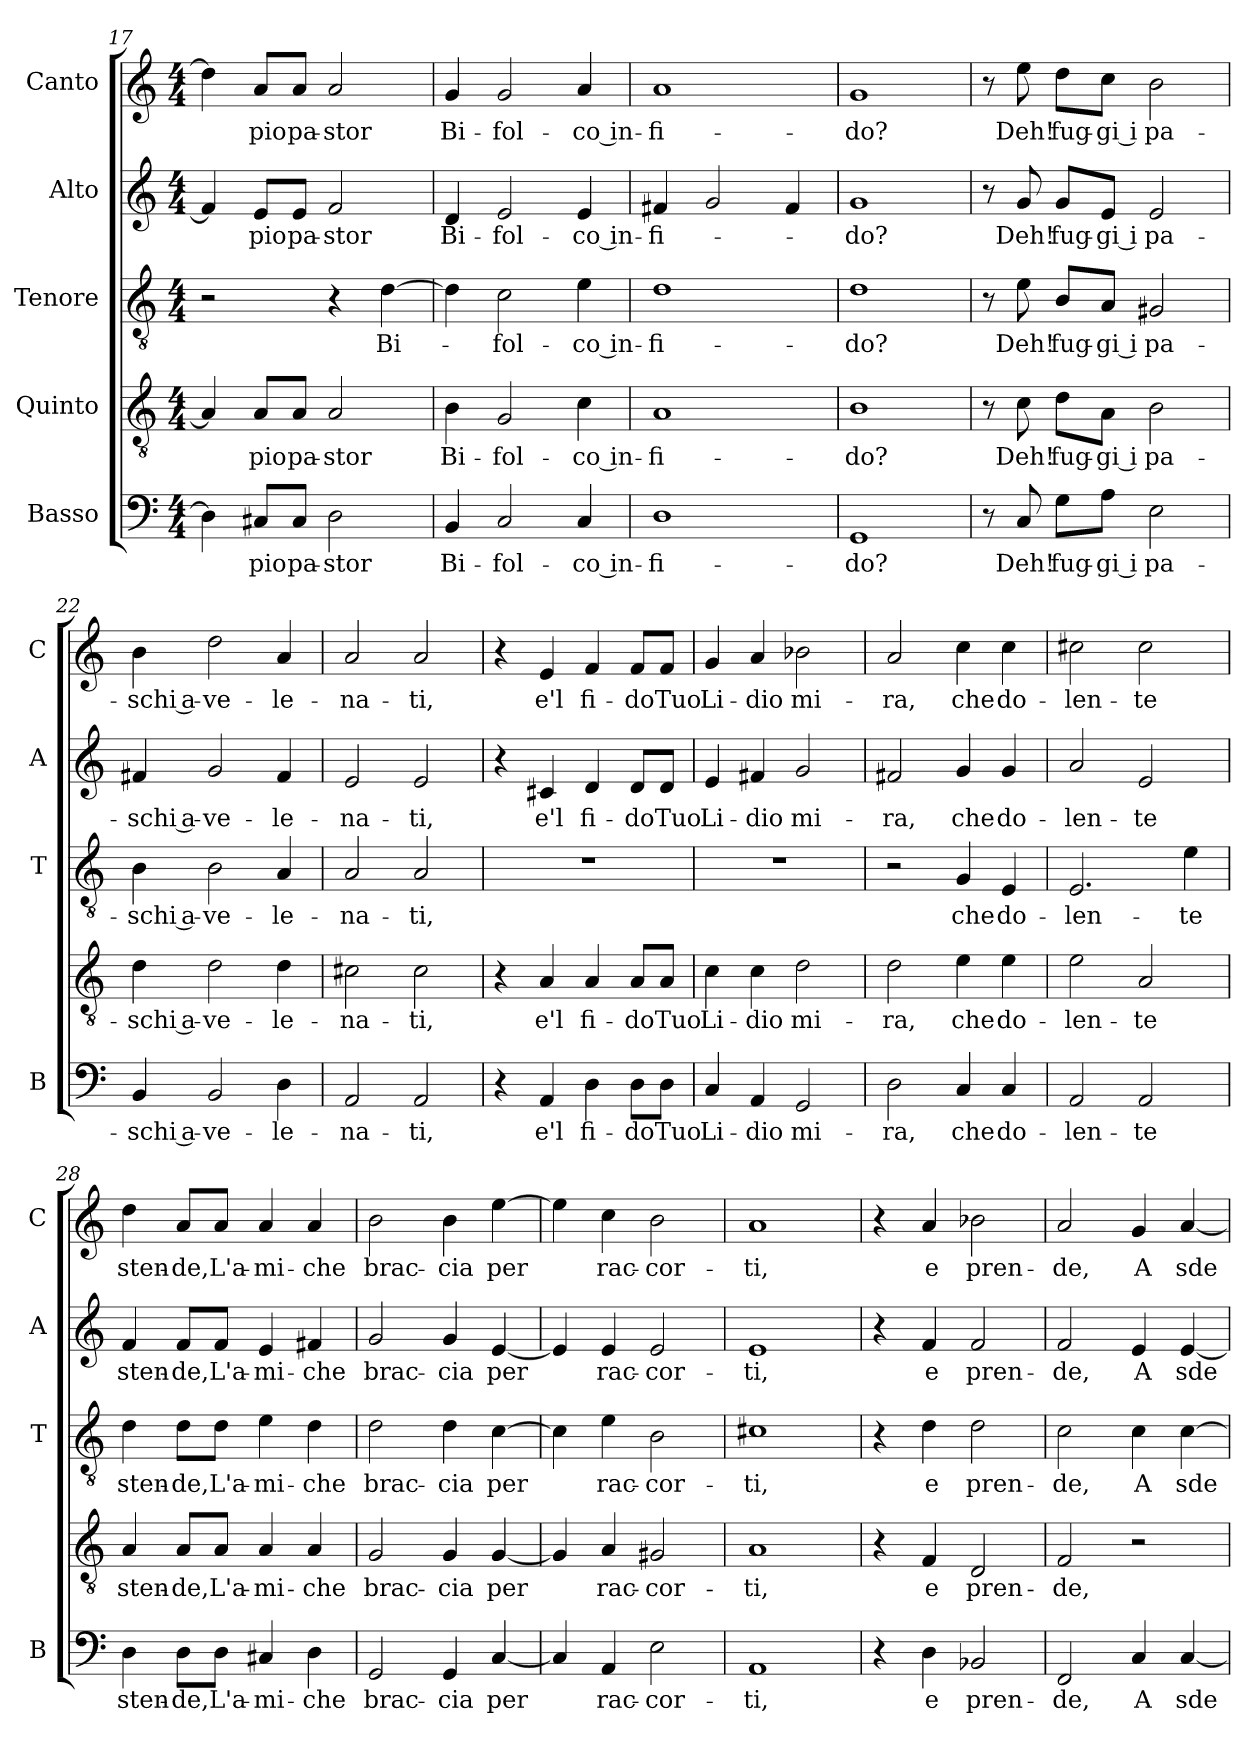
**kern	**text	**kern	**text	**kern	**text	**kern	**text	**kern	**text
*part5	*part5	*part4	*part4	*part3	*part3	*part2	*part2	*part1	*part1
*staff5	*staff5	*staff4	*staff4	*staff3	*staff3	*staff2	*staff2	*staff1	*staff1
*I"Basso	*	*I"Quinto	*	*I"Tenore	*	*I"Alto	*	*I"Canto	*
*I'B	*	*	*	*I'T	*	*I'A	*	*I'C	*
*clefF4	*	*clefGv2	*	*clefGv2	*	*clefG2	*	*clefG2	*
*k[]	*	*k[]	*	*k[]	*	*k[]	*	*k[]	*
*C:	*	*C:	*	*C:	*	*C:	*	*C:	*
*M4/4	*	*M4/4	*	*M4/4	*	*M4/4	*	*M4/4	*
=17	=17	=17	=17	=17	=17	=17	=17	=17	=17
4D\]	.	4A/]	.	2r	.	4f/]	.	4dd\]	.
!	!LO:LY:b	!	!LO:LY:b	!	!	!	!LO:LY:b	!	!LO:LY:b
8C#X/L	-pio	8A/L	-pio	.	.	8e/L	-pio	8a/L	-pio
!	!LO:LY:b	!	!LO:LY:b	!	!	!	!LO:LY:b	!	!LO:LY:b
8C#/J	pa-	8A/J	pa-	.	.	8e/J	pa-	8a/J	pa-
!	!LO:LY:b	!	!LO:LY:b	!	!	!	!LO:LY:b	!	!LO:LY:b
2D\	-stor	2A/	-stor	4r	.	2f/	-stor	2a/	-stor
!	!	!	!	!	!LO:LY:b	!	!	!	!
.	.	.	.	[4d\	Bi-	.	.	.	.
=18	=18	=18	=18	=18	=18	=18	=18	=18	=18
!	!LO:LY:b	!	!LO:LY:b	!	!	!	!LO:LY:b	!	!LO:LY:b
4BB/	Bi-	4B\	Bi-	4d\]	.	4d/	Bi-	4g/	Bi-
!	!LO:LY:b	!	!LO:LY:b	!	!LO:LY:b	!	!LO:LY:b	!	!LO:LY:b
2C/	-fol-	2G/	-fol-	2c\	-fol-	2e/	-fol-	2g/	-fol-
!	!LO:LY:b	!	!LO:LY:b	!	!LO:LY:b	!	!LO:LY:b	!	!LO:LY:b
4C/	-co in-	4c\	-co in-	4e\	-co in-	4e/	-co in-	4a/	-co in-
=19	=19	=19	=19	=19	=19	=19	=19	=19	=19
!	!LO:LY:b	!	!LO:LY:b	!	!LO:LY:b	!	!LO:LY:b	!	!LO:LY:b
1D	-fi-	1A	-fi-	1d	-fi-	4f#X/	-fi-	1a	-fi-
.	.	.	.	.	.	2g/	.	.	.
.	.	.	.	.	.	4f#/	.	.	.
=20	=20	=20	=20	=20	=20	=20	=20	=20	=20
!	!LO:LY:b	!	!LO:LY:b	!	!LO:LY:b	!	!LO:LY:b	!	!LO:LY:b
1GG	-do?	1B	-do?	1d	-do?	1g	-do?	1g	-do?
=21	=21	=21	=21	=21	=21	=21	=21	=21	=21
8r	.	8r	.	8r	.	8r	.	8r	.
!	!LO:LY:b	!	!LO:LY:b	!	!LO:LY:b	!	!LO:LY:b	!	!LO:LY:b
8C/	Deh!	8c\	Deh!	8e\	Deh!	8g/	Deh!	8ee\	Deh!
!	!LO:LY:b	!	!LO:LY:b	!	!LO:LY:b	!	!LO:LY:b	!	!LO:LY:b
8G\L	fug-	8d\L	fug-	8B/L	fug-	8g/L	fug-	8dd\L	fug-
!	!LO:LY:b	!	!LO:LY:b	!	!LO:LY:b	!	!LO:LY:b	!	!LO:LY:b
8A\J	-gi i	8A\J	-gi i	8A/J	-gi i	8e/J	-gi i	8cc\J	-gi i
!	!LO:LY:b	!	!LO:LY:b	!	!LO:LY:b	!	!LO:LY:b	!	!LO:LY:b
2E\	pa-	2B\	pa-	2G#X/	pa-	2e/	pa-	2b\	pa-
!!LO:PB:g=z
=22	=22	=22	=22	=22	=22	=22	=22	=22	=22
!	!LO:LY:b	!	!LO:LY:b	!	!LO:LY:b	!	!LO:LY:b	!	!LO:LY:b
4BB/	-schi a-	4d\	-schi a-	4B\	-schi a-	4f#X/	-schi a-	4b\	-schi a-
!	!LO:LY:b	!	!LO:LY:b	!	!LO:LY:b	!	!LO:LY:b	!	!LO:LY:b
2BB/	-ve-	2d\	-ve-	2B\	-ve-	2g/	-ve-	2dd\	-ve-
!	!LO:LY:b	!	!LO:LY:b	!	!LO:LY:b	!	!LO:LY:b	!	!LO:LY:b
4D\	-le-	4d\	-le-	4A/	-le-	4f#/	-le-	4a/	-le-
=23	=23	=23	=23	=23	=23	=23	=23	=23	=23
!	!LO:LY:b	!	!LO:LY:b	!	!LO:LY:b	!	!LO:LY:b	!	!LO:LY:b
2AA/	-na-	2c#X\	-na-	2A/	-na-	2e/	-na-	2a/	-na-
!	!LO:LY:b	!	!LO:LY:b	!	!LO:LY:b	!	!LO:LY:b	!	!LO:LY:b
2AA/	-ti,	2c#\	-ti,	2A/	-ti,	2e/	-ti,	2a/	-ti,
=24	=24	=24	=24	=24	=24	=24	=24	=24	=24
4r	.	4r	.	1r	.	4r	.	4r	.
!	!LO:LY:b	!	!LO:LY:b	!	!	!	!LO:LY:b	!	!LO:LY:b
4AA/	e'l	4A/	e'l	.	.	4c#X/	e'l	4e/	e'l
!	!LO:LY:b	!	!LO:LY:b	!	!	!	!LO:LY:b	!	!LO:LY:b
4D\	fi-	4A/	fi-	.	.	4d/	fi-	4f/	fi-
!	!LO:LY:b	!	!LO:LY:b	!	!	!	!LO:LY:b	!	!LO:LY:b
8D\L	-do	8A/L	-do	.	.	8d/L	-do	8f/L	-do
!	!LO:LY:b	!	!LO:LY:b	!	!	!	!LO:LY:b	!	!LO:LY:b
8D\J	Tuo	8A/J	Tuo	.	.	8d/J	Tuo	8f/J	Tuo
=25	=25	=25	=25	=25	=25	=25	=25	=25	=25
!	!LO:LY:b	!	!LO:LY:b	!	!	!	!LO:LY:b	!	!LO:LY:b
4C/	Li-	4c\	Li-	1r	.	4e/	Li-	4g/	Li-
!	!LO:LY:b	!	!LO:LY:b	!	!	!	!LO:LY:b	!	!LO:LY:b
4AA/	-dio	4c\	-dio	.	.	4f#X/	-dio	4a/	-dio
!	!LO:LY:b	!	!LO:LY:b	!	!	!	!LO:LY:b	!	!LO:LY:b
2GG/	mi-	2d\	mi-	.	.	2g/	mi-	2b-X\	mi-
=26	=26	=26	=26	=26	=26	=26	=26	=26	=26
!	!LO:LY:b	!	!LO:LY:b	!	!	!	!LO:LY:b	!	!LO:LY:b
2D\	-ra,	2d\	-ra,	2r	.	2f#X/	-ra,	2a/	-ra,
!	!LO:LY:b	!	!LO:LY:b	!	!LO:LY:b	!	!LO:LY:b	!	!LO:LY:b
4C/	che	4e\	che	4G/	che	4g/	che	4cc\	che
!	!LO:LY:b	!	!LO:LY:b	!	!LO:LY:b	!	!LO:LY:b	!	!LO:LY:b
4C/	do-	4e\	do-	4E/	do-	4g/	do-	4cc\	do-
=27	=27	=27	=27	=27	=27	=27	=27	=27	=27
!	!LO:LY:b	!	!LO:LY:b	!	!LO:LY:b	!	!LO:LY:b	!	!LO:LY:b
2AA/	-len-	2e\	-len-	2.E/	-len-	2a/	-len-	2cc#X\	-len-
!	!LO:LY:b	!	!LO:LY:b	!	!	!	!LO:LY:b	!	!LO:LY:b
2AA/	-te	2A/	-te	.	.	2e/	-te	2cc#\	-te
!	!	!	!	!	!LO:LY:b	!	!	!	!
.	.	.	.	4e\	-te	.	.	.	.
=28	=28	=28	=28	=28	=28	=28	=28	=28	=28
!	!LO:LY:b	!	!LO:LY:b	!	!LO:LY:b	!	!LO:LY:b	!	!LO:LY:b
4D\	sten-	4A/	sten-	4d\	sten-	4f/	sten-	4dd\	sten-
!	!LO:LY:b	!	!LO:LY:b	!	!LO:LY:b	!	!LO:LY:b	!	!LO:LY:b
8D\L	-de,	8A/L	-de,	8d\L	-de,	8f/L	-de,	8a/L	-de,
!	!LO:LY:b	!	!LO:LY:b	!	!LO:LY:b	!	!LO:LY:b	!	!LO:LY:b
8D\J	L'a-	8A/J	L'a-	8d\J	L'a-	8f/J	L'a-	8a/J	L'a-
!	!LO:LY:b	!	!LO:LY:b	!	!LO:LY:b	!	!LO:LY:b	!	!LO:LY:b
4C#X/	-mi-	4A/	-mi-	4e\	-mi-	4e/	-mi-	4a/	-mi-
!	!LO:LY:b	!	!LO:LY:b	!	!LO:LY:b	!	!LO:LY:b	!	!LO:LY:b
4D\	-che	4A/	-che	4d\	-che	4f#X/	-che	4a/	-che
=29	=29	=29	=29	=29	=29	=29	=29	=29	=29
!	!LO:LY:b	!	!LO:LY:b	!	!LO:LY:b	!	!LO:LY:b	!	!LO:LY:b
2GG/	brac-	2G/	brac-	2d\	brac-	2g/	brac-	2b\	brac-
!	!LO:LY:b	!	!LO:LY:b	!	!LO:LY:b	!	!LO:LY:b	!	!LO:LY:b
4GG/	-cia	4G/	-cia	4d\	-cia	4g/	-cia	4b\	-cia
!	!LO:LY:b	!	!LO:LY:b	!	!LO:LY:b	!	!LO:LY:b	!	!LO:LY:b
[4C/	per	[4G/	per	[4c\	per	[4e/	per	[4ee\	per
!!LO:LB:g=z
=30	=30	=30	=30	=30	=30	=30	=30	=30	=30
4C/]	.	4G/]	.	4c\]	.	4e/]	.	4ee\]	.
!	!LO:LY:b	!	!LO:LY:b	!	!LO:LY:b	!	!LO:LY:b	!	!LO:LY:b
4AA/	rac-	4A/	rac-	4e\	rac-	4e/	rac-	4cc\	rac-
!	!LO:LY:b	!	!LO:LY:b	!	!LO:LY:b	!	!LO:LY:b	!	!LO:LY:b
2E\	-cor-	2G#X/	-cor-	2B\	-cor-	2e/	-cor-	2b\	-cor-
=31	=31	=31	=31	=31	=31	=31	=31	=31	=31
!	!LO:LY:b	!	!LO:LY:b	!	!LO:LY:b	!	!LO:LY:b	!	!LO:LY:b
1AA	-ti,	1A	-ti,	1c#X	-ti,	1e	-ti,	1a	-ti,
=32	=32	=32	=32	=32	=32	=32	=32	=32	=32
4r	.	4r	.	4r	.	4r	.	4r	.
!	!LO:LY:b	!	!LO:LY:b	!	!LO:LY:b	!	!LO:LY:b	!	!LO:LY:b
4D\	e	4F/	e	4d\	e	4f/	e	4a/	e
!	!LO:LY:b	!	!LO:LY:b	!	!LO:LY:b	!	!LO:LY:b	!	!LO:LY:b
2BB-X/	pren-	2D/	pren-	2d\	pren-	2f/	pren-	2b-X\	pren-
=33	=33	=33	=33	=33	=33	=33	=33	=33	=33
!	!LO:LY:b	!	!LO:LY:b	!	!LO:LY:b	!	!LO:LY:b	!	!LO:LY:b
2FF/	-de,	2F/	-de,	2c\	-de,	2f/	-de,	2a/	-de,
!	!LO:LY:b	!	!	!	!LO:LY:b	!	!LO:LY:b	!	!LO:LY:b
4C/	A	2r	.	4c\	A	4e/	A	4g/	A
!	!LO:LY:b	!	!	!	!LO:LY:b	!	!LO:LY:b	!	!LO:LY:b
[4C/	sde-	.	.	[4c\	sde-	[4e/	sde-	[4a/	sde-
=	=	=	=	=	=	=	=	=	=
*-	*-	*-	*-	*-	*-	*-	*-	*-	*-
